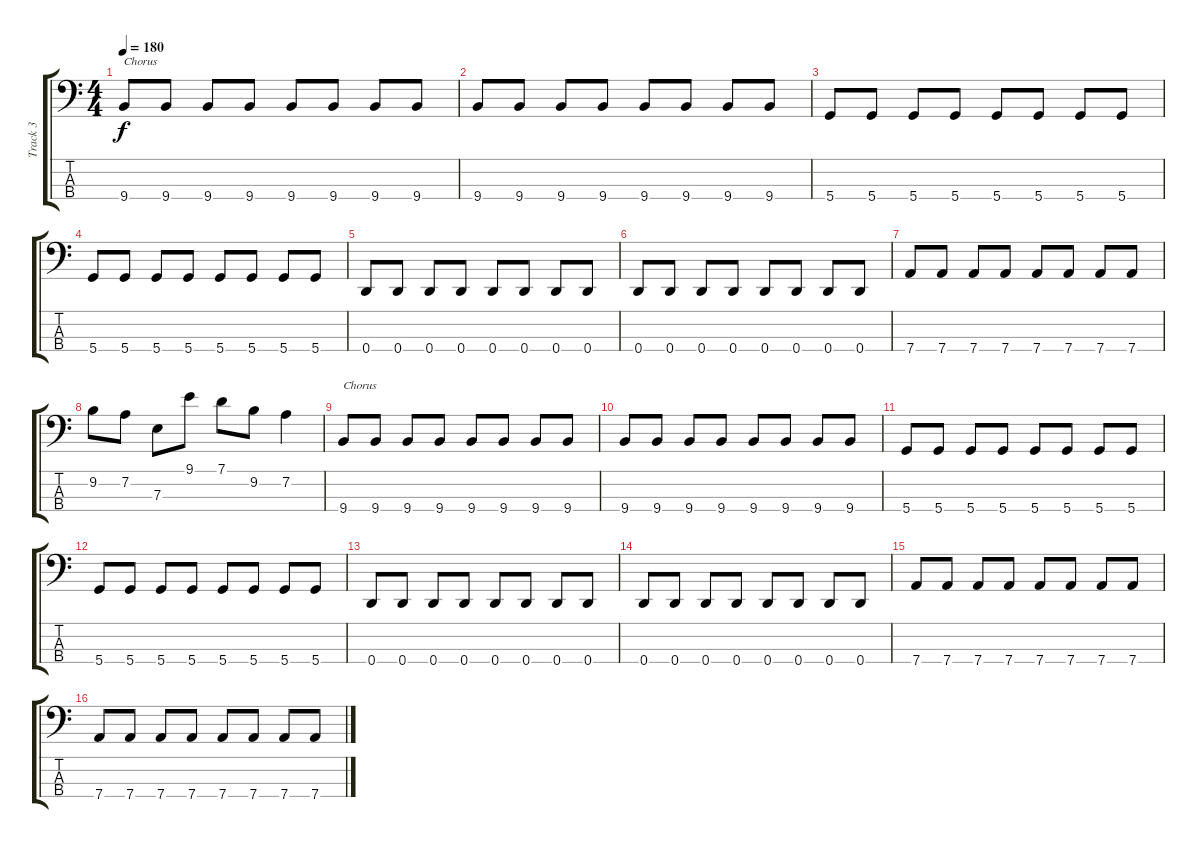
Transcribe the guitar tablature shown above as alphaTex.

\track ("Track 3" "Track 3") {instrument electricbassfinger}
\staff {score tabs}
\tuning (G2 D2 A1 D1) {hide}
\ts (4 4)
\tempo 180
\clef f4
\ks c
9.4.8{txt "Chorus" dy f} 9.4.8 9.4.8 9.4.8 9.4.8 9.4.8 9.4.8 9.4.8 |
9.4.8 9.4.8 9.4.8 9.4.8 9.4.8 9.4.8 9.4.8 9.4.8 |
5.4.8 5.4.8 5.4.8 5.4.8 5.4.8 5.4.8 5.4.8 5.4.8 |
5.4.8 5.4.8 5.4.8 5.4.8 5.4.8 5.4.8 5.4.8 5.4.8 |
0.4.8 0.4.8 0.4.8 0.4.8 0.4.8 0.4.8 0.4.8 0.4.8 |
0.4.8 0.4.8 0.4.8 0.4.8 0.4.8 0.4.8 0.4.8 0.4.8 |
7.4.8 7.4.8 7.4.8 7.4.8 7.4.8 7.4.8 7.4.8 7.4.8 |
9.2.8 7.2.8 7.3.8 9.1.8 7.1.8 9.2.8 7.2.4 |
9.4.8{txt "Chorus"} 9.4.8 9.4.8 9.4.8 9.4.8 9.4.8 9.4.8 9.4.8 |
9.4.8 9.4.8 9.4.8 9.4.8 9.4.8 9.4.8 9.4.8 9.4.8 |
5.4.8 5.4.8 5.4.8 5.4.8 5.4.8 5.4.8 5.4.8 5.4.8 |
5.4.8 5.4.8 5.4.8 5.4.8 5.4.8 5.4.8 5.4.8 5.4.8 |
0.4.8 0.4.8 0.4.8 0.4.8 0.4.8 0.4.8 0.4.8 0.4.8 |
0.4.8 0.4.8 0.4.8 0.4.8 0.4.8 0.4.8 0.4.8 0.4.8 |
7.4.8 7.4.8 7.4.8 7.4.8 7.4.8 7.4.8 7.4.8 7.4.8 |
7.4.8 7.4.8 7.4.8 7.4.8 7.4.8 7.4.8 7.4.8 7.4.8
